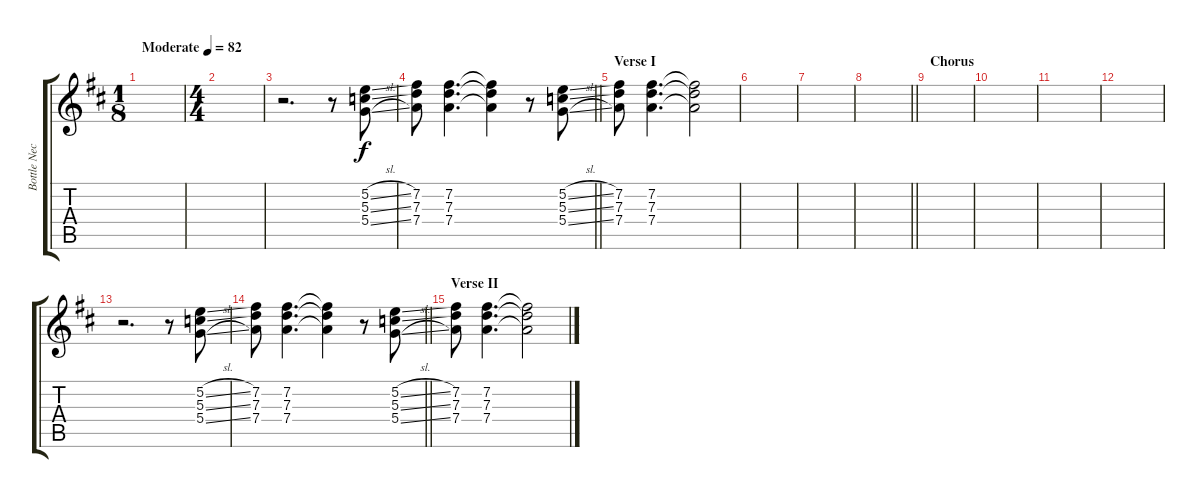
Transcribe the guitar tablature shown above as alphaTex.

\track ("Bottle Neck Guitar" "Bottle Nec") {instrument electricguitarclean}
\staff {score tabs}
\tuning (E4 B3 G3 D3 A2 E2) {hide}
\ts (1 8)
\tempo (82 "Moderate")
\clef g2
\ks d
|
\ts (4 4)
|
r.2{d} r.8 (5.2{sl} 5.3{sl} 5.4{sl}).8 |
\barLineRight lightlight
(7.2 7.3 7.4).8 (7.2 7.3 7.4).4{d} (7.2{t} 7.3{t} 7.4{t}).4 r.8 (5.2{sl} 5.3{sl} 5.4{sl}).8 |
\section ("" "Verse I")
(7.2 7.3 7.4).8 (7.2 7.3 7.4).4{d} (7.2{t} 7.3{t} 7.4{t}).2 |
|
|
\barLineRight lightlight
|
\section ("" "Chorus")
|
|
|
|
r.2{d} r.8 (5.2{sl} 5.3{sl} 5.4{sl}).8 |
\barLineRight lightlight
(7.2 7.3 7.4).8 (7.2 7.3 7.4).4{d} (7.2{t} 7.3{t} 7.4{t}).4 r.8 (5.2{sl} 5.3{sl} 5.4{sl}).8 |
\section ("" "Verse II")
(7.2 7.3 7.4).8 (7.2 7.3 7.4).4{d} (7.2{t} 7.3{t} 7.4{t}).2
